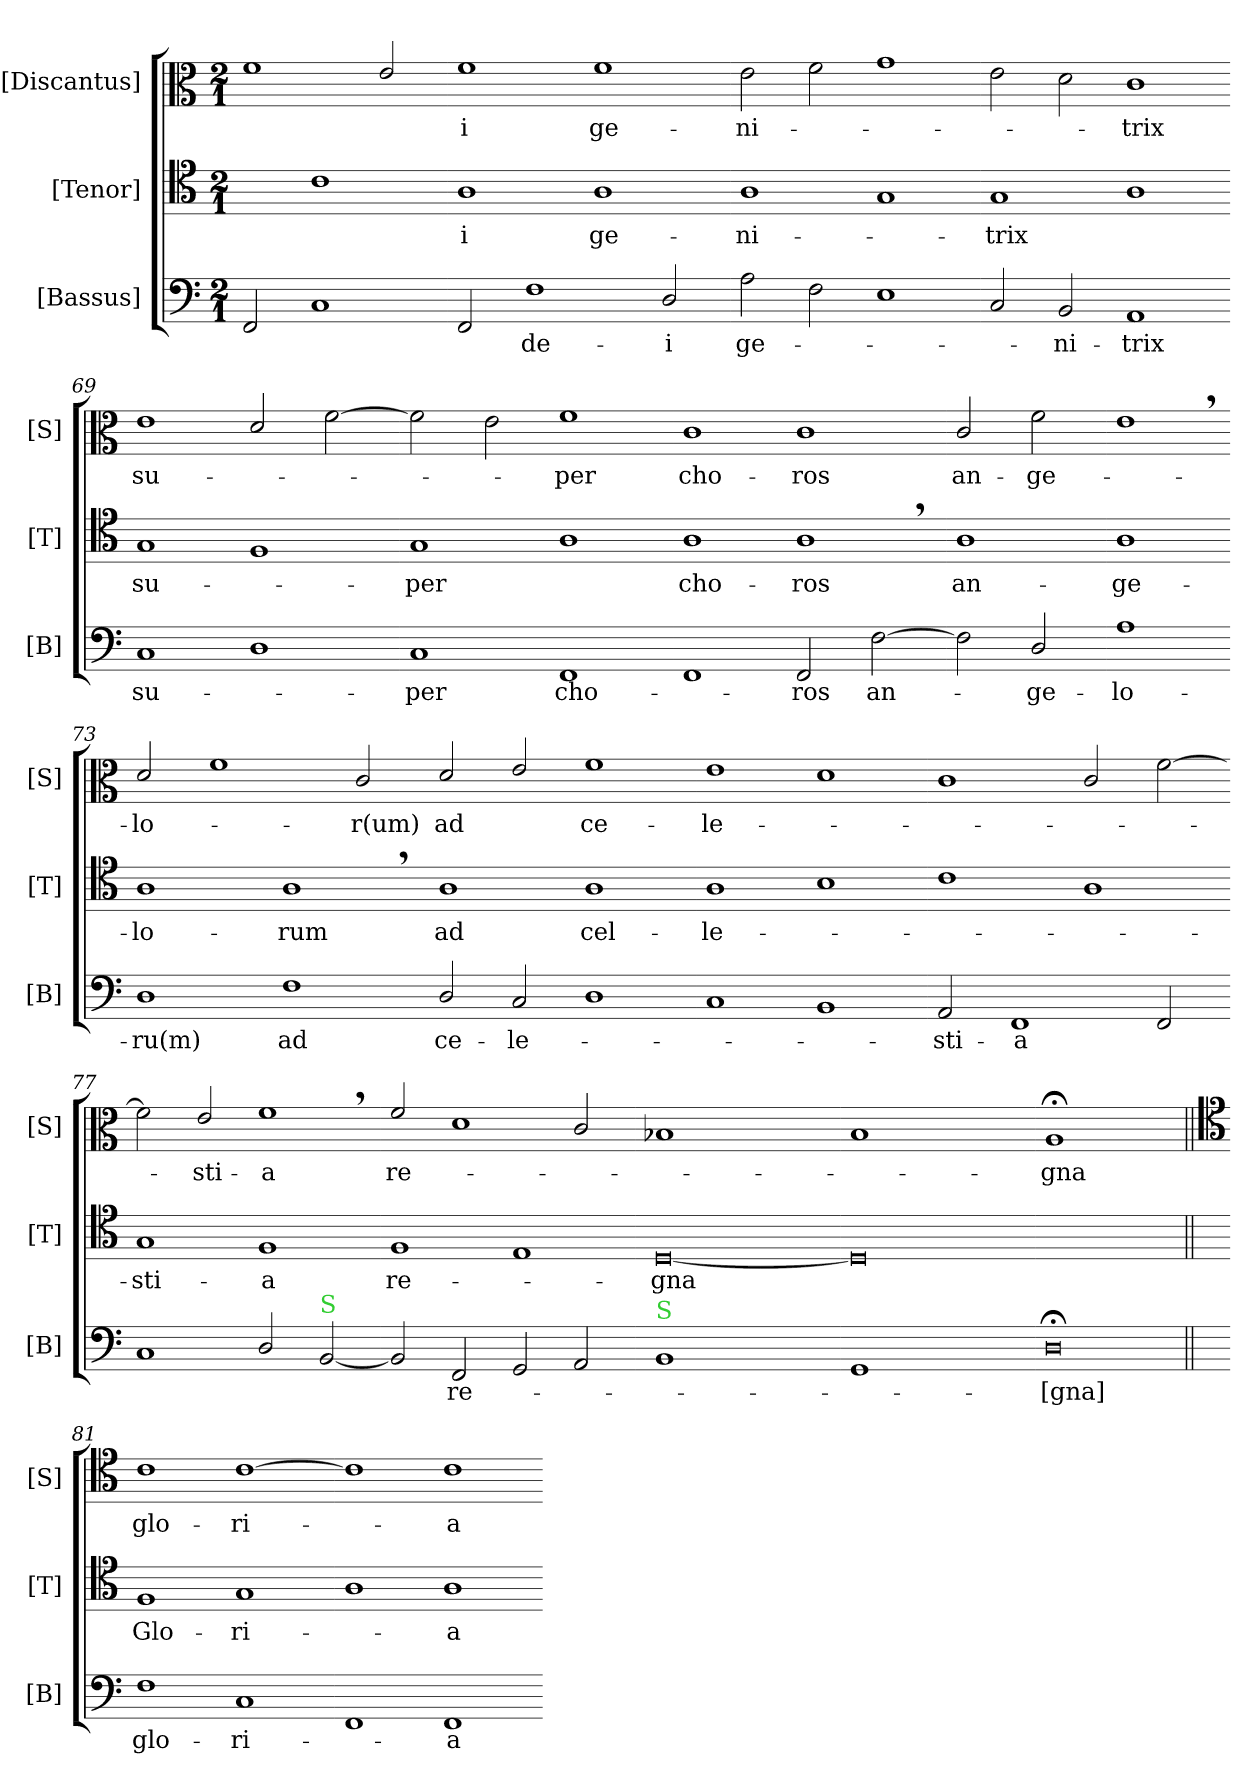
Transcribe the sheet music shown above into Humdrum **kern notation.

**kern	**text	**kern	**text	**kern	**text
*part3	*part3	*part2	*part2	*part1	*part1
*staff3	*staff3	*staff2	*staff2	*staff1	*staff1
*I"[Bassus]	*	*I"[Tenor]	*	*I"[Discantus]	*
*I'[B]	*	*I'[T]	*	*I'[S]	*
*clefF4	*	*clefC4	*	*clefC3	*
*k[]	*	*k[]	*	*k[]	*
*M2/1	*	*M2/1	*	*M2/1	*
=	=	=	=	=	=
2FF/	.	2ryy	.	1f	.
1C	.	1c	.	.	.
.	.	.	.	2e/	.
=66-	=66-	=66-	=66-	=66-	=66-
2FF/	.	1A	-i	1f	-i
1F	de-	.	.	.	.
.	.	1A	ge-	1f	ge-
2D/	-i	.	.	.	.
=67-	=67-	=67-	=67-	=67-	=67-
2A\	ge-	1A	-ni-	2e\	-ni-
2F\	.	.	.	2f\	.
1E	.	1G	.	1g	.
=68-	=68-	=68-	=68-	=68-	=68-
2C/	.	1G	-trix	2e\	.
2BB/	-ni-	.	.	2d\	.
1AA	-trix	1A	.	1c	-trix
=69-	=69-	=69-	=69-	=69-	=69-
1C	su-	1G	su-	1e	su-
1D	.	1F	.	2d/	.
.	.	.	.	[2f\	.
=70-	=70-	=70-	=70-	=70-	=70-
1C	-per	1G	-per	2f\]	.
.	.	.	.	2e\	.
1FF	cho-	1A	.	1f	-per
=71-	=71-	=71-	=71-	=71-	=71-
1FF	.	1A	cho-	1c	cho-
2FF/	-ros	1A,	-ros	1c	-ros
[2F\	an-	.	.	.	.
=72-	=72-	=72-	=72-	=72-	=72-
2F\]	.	1A	an-	2c/	an-
2D/	-ge-	.	.	2f\	-ge-
=-	=-	=-	=-	=-	=-
1A	-lo-	1A	-ge-	1e,	.
=73-	=73-	=73-	=73-	=73-	=73-
1D	-ru(m)	1A	-lo-	2d/	lo-
.	.	.	.	1f	.
1F	ad	1A,	-rum	.	.
.	.	.	.	2c/	-r(um)
=74-	=74-	=74-	=74-	=74-	=74-
2D/	ce-	1A	ad	2d/	ad
2C/	-le-	.	.	2e/	.
1D	.	1A	cel-	1f	ce-
=75-	=75-	=75-	=75-	=75-	=75-
1C	.	1A	-le-	1e	-le-
1BB	.	1B	.	1d	.
=76-	=76-	=76-	=76-	=76-	=76-
2AA/	sti-	1c	.	1c	.
1FF	-a	.	.	.	.
.	.	1A	.	2c/	.
2FF/	.	.	.	[2f\	.
=77-	=77-	=77-	=77-	=77-	=77-
1C	.	1G	-sti-	2f\]	.
.	.	.	.	2e/	-sti-
2D/	.	1F	-a	1f,	-a
!LO:TX:a:color=limegreen:t=S	!	!	!	!	!
[2BB/	.	.	.	.	.
=78-	=78-	=78-	=78-	=78-	=78-
2BB/]	.	1F	re-	2f/	re-
2FF/	re-	.	.	1d	.
2GG/	.	1E	.	.	.
2AA/	.	.	.	2c/	.
=79-	=79-	=79-	=79-	=79-	=79-
!LO:TX:a:color=limegreen:t=S	!	!	!	!	!
1BB	.	[0D	-gna	1B-X	.
1ryy	.	.	.	1ryy	.
=-	=-	=-	=-	=-	=-
1GG	.	0D]	.	1B-	.
1ryy	.	.	.	1ryy	.
=80-	=80-	=80-	=80-	=80-	=80-
!	!	!	!	!LO:N:vis=1	!
0D;<	-[gna]	0ryy	.	0A;<	-gna
=81||	=81||	=81||	=81||	=81||	=81||
*	*	*	*	*clefC4	*
1F	glo-	1F	Glo-	1c	glo-
1C	ri-	1G	-ri-	[1c	-ri-
=82-	=82-	=82-	=82-	=82-	=82-
1FF	.	1A	.	1c]	.
1FF	-a	1A	-a	1c	-a
=-	=-	=-	=-	=-	=-
*-	*-	*-	*-	*-	*-
